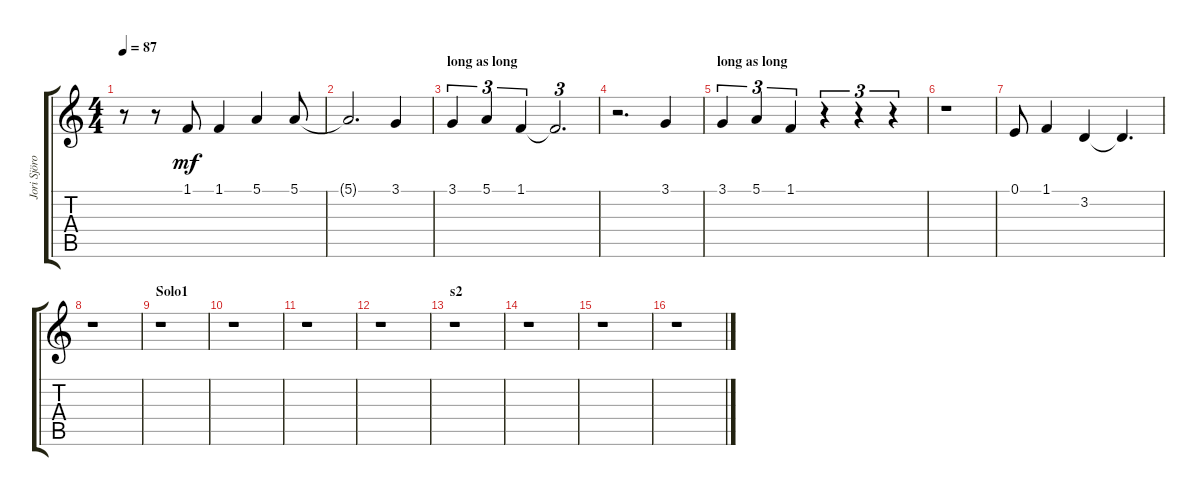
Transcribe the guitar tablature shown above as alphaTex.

\track ("Jori Sjöroos" "Jori Sjöro") {instrument electricpiano1}
\staff {score tabs}
\tuning (E4 B3 G3 D3 A2 E2) {hide}
\ts (4 4)
\tempo 87
\clef g2
\ks c
r.8{dy mf} r.8 1.1.8 1.1.4 5.1.4 5.1.8 |
5.1{t}.2{d} 3.1.4 |
\section ("" "long as long")
3.1.4{tu (3 2)} 5.1.4{tu (3 2)} 1.1.4{tu (3 2)} 1.1{t}.2{d tu (3 2)} |
r.2{d} 3.1.4 |
\section ("" "long as long")
3.1.4{tu (3 2)} 5.1.4{tu (3 2)} 1.1.4{tu (3 2)} r.4{tu (3 2)} r.4{tu (3 2)} r.4{tu (3 2)} |
r.1 |
0.1.8 1.1.4 3.2.4 3.2{t}.4{d} |
r.1 |
\section ("" "Solo1")
r.1 |
r.1 |
r.1 |
r.1 |
\section ("" "s2")
r.1 |
r.1 |
r.1 |
r.1
